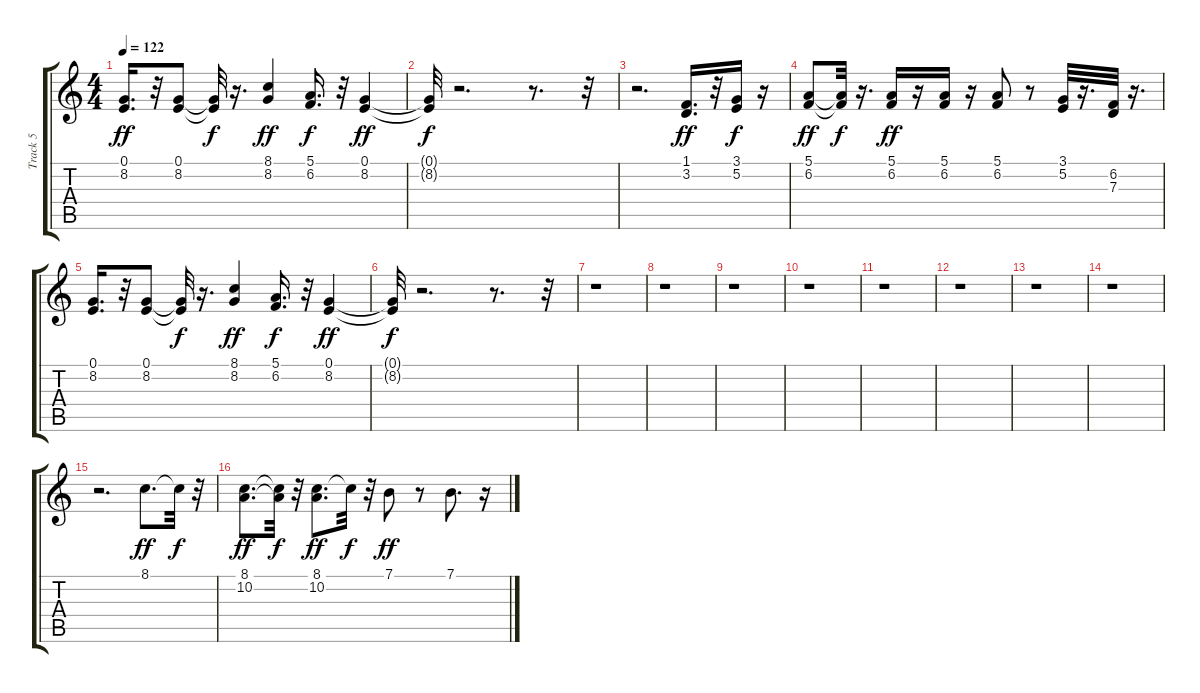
\track ("Track 5" "Track 5") {instrument choiraahs}
\staff {score tabs}
\tuning (E4 B3 G3 D3 A2 E2) {hide}
\ts (4 4)
\tempo 122
\clef g2
\ks c
(0.1 8.2).16{d dy ff} r.32 (0.1 8.2).8 (0.1{t} 8.2{t}).32{dy f} r.16{d} (8.1 8.2).4{dy ff} (5.1 6.2).16{d dy f} r.32 (0.1 8.2).4{dy ff} |
(0.1{t} 8.2{t}).32{dy f} r.2{d} r.8{d} r.32 |
r.2{d} (1.1 3.2).16{d dy ff} r.32 (3.1 5.2).16{dy f} r.16 |
(5.1 6.2).8{dy ff} (5.1{t} 6.2{t}).32{dy f} r.16{d} (5.1 6.2).16{dy ff} r.16 (5.1 6.2).16 r.16 (5.1 6.2).8 r.8 (3.1 5.2).32 r.16{d} (6.2 7.3).32 r.16{d} |
(0.1 8.2).16{d} r.32 (0.1 8.2).8 (0.1{t} 8.2{t}).32{dy f} r.16{d} (8.1 8.2).4{dy ff} (5.1 6.2).16{d dy f} r.32 (0.1 8.2).4{dy ff} |
(0.1{t} 8.2{t}).32{dy f} r.2{d} r.8{d} r.32 |
r.1 |
r.1 |
r.1 |
r.1 |
r.1 |
r.1 |
r.1 |
r.1 |
r.2{d} 8.1.8{d dy ff} 8.1{t}.32{dy f} r.32 |
(8.1 10.2).8{d dy ff} (8.1{t} 10.2{t}).32{dy f} r.32 (8.1 10.2).8{d dy ff} 8.1{t}.32{dy f} r.32 7.1.8{dy ff} r.8 7.1.8{d} r.16
